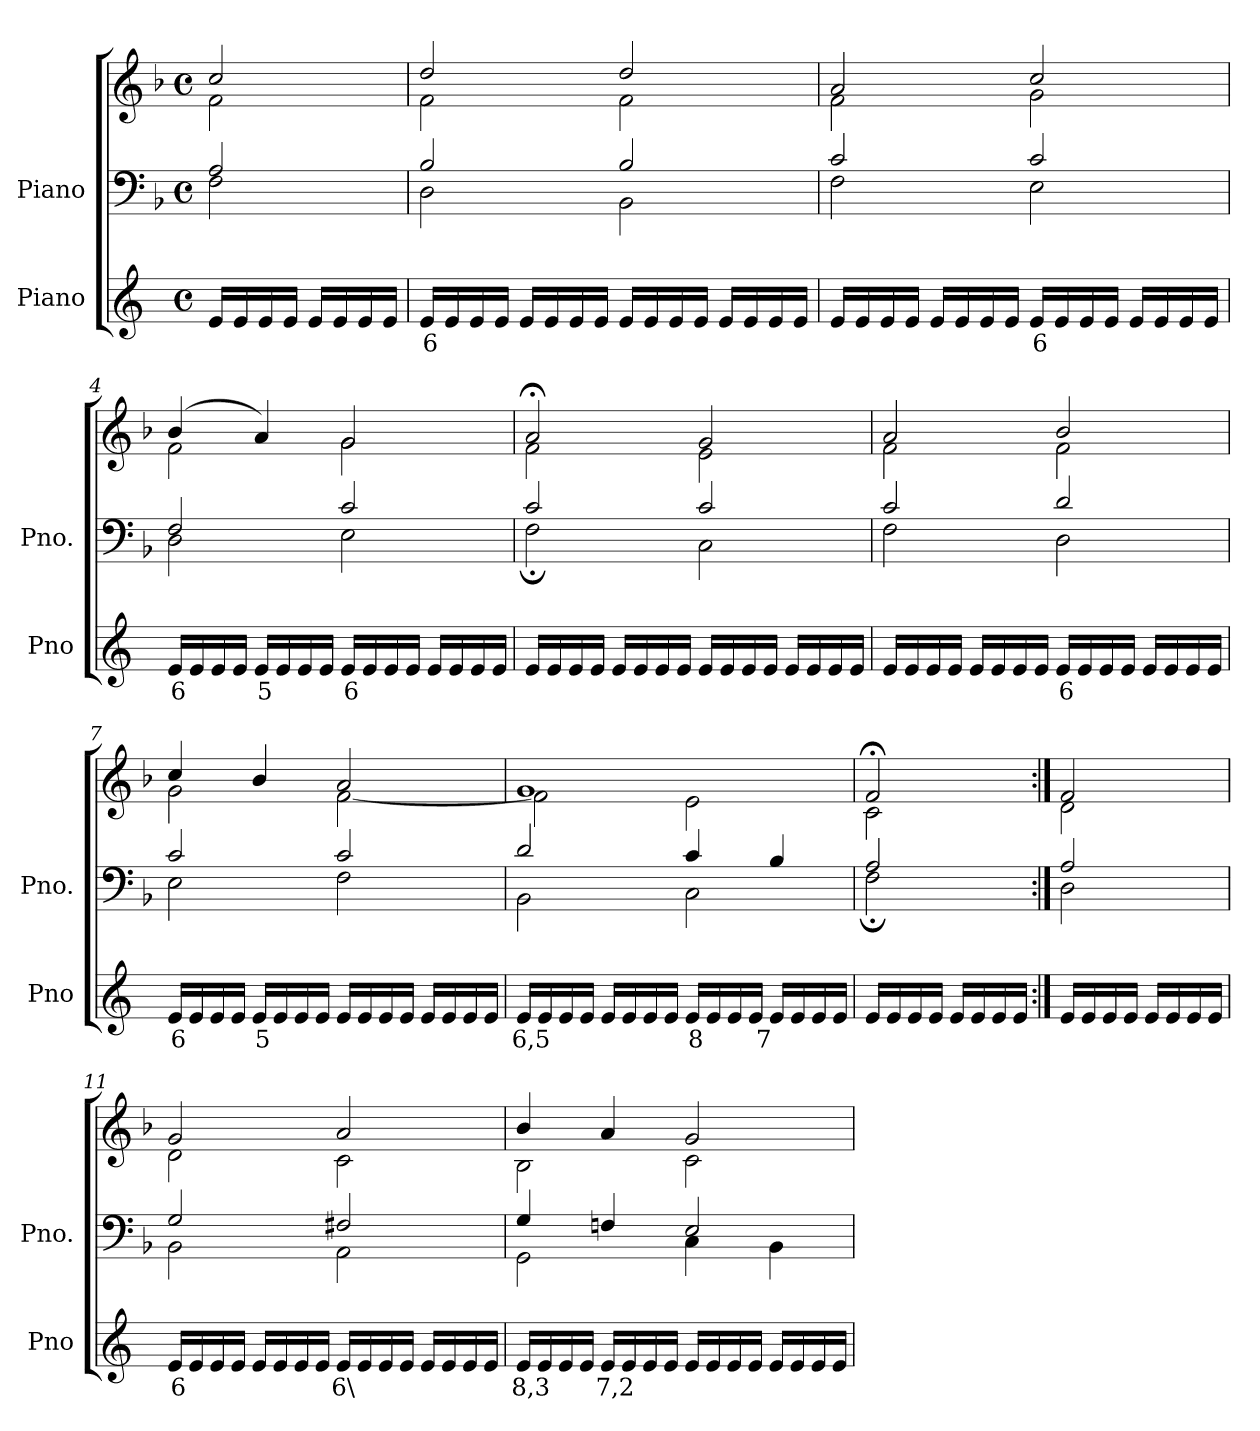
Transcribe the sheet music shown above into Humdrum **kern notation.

**kern	**text	**kern	**kern
*part2	*part2	*part1	*part1
*staff3	*staff3	*staff2	*staff1
*I"Piano	*	*I"Piano	*
*I'Pno	*	*I'Pno.	*
*clefG2	*	*clefF4	*clefG2
*k[]	*	*k[b-]	*k[b-]
*M4/4	*	*M4/4	*M4/4
*met(c)	*	*met(c)	*met(c)
=1	=1	=1	=1
*	*	*^	*^
16e/LL	.	2A/	2F\	2cc/	2f\
16e/	.	.	.	.	.
16e/	.	.	.	.	.
16e/JJ	.	.	.	.	.
16e/LL	.	.	.	.	.
16e/	.	.	.	.	.
16e/	.	.	.	.	.
16e/JJ	.	.	.	.	.
=2	=2	=2	=2	=2	=2
!	!LO:LY:b	!	!	!	!
16e/LL	6	2B-/	2D\	2dd/	2f\
16e/	.	.	.	.	.
16e/	.	.	.	.	.
16e/JJ	.	.	.	.	.
16e/LL	.	.	.	.	.
16e/	.	.	.	.	.
16e/	.	.	.	.	.
16e/JJ	.	.	.	.	.
16e/LL	.	2B-/	2BB-\	2dd/	2f\
16e/	.	.	.	.	.
16e/	.	.	.	.	.
16e/JJ	.	.	.	.	.
16e/LL	.	.	.	.	.
16e/	.	.	.	.	.
16e/	.	.	.	.	.
16e/JJ	.	.	.	.	.
=3	=3	=3	=3	=3	=3
16e/LL	.	2c/	2F\	2a/	2f\
16e/	.	.	.	.	.
16e/	.	.	.	.	.
16e/JJ	.	.	.	.	.
16e/LL	.	.	.	.	.
16e/	.	.	.	.	.
16e/	.	.	.	.	.
16e/JJ	.	.	.	.	.
!	!LO:LY:b	!	!	!	!
16e/LL	6	2c/	2E\	2cc/	2g\
16e/	.	.	.	.	.
16e/	.	.	.	.	.
16e/JJ	.	.	.	.	.
16e/LL	.	.	.	.	.
16e/	.	.	.	.	.
16e/	.	.	.	.	.
16e/JJ	.	.	.	.	.
=4	=4	=4	=4	=4	=4
!	!LO:LY:b	!	!	!	!
16e/LL	6	2F/	2D\	(>4b-/	2f\
16e/	.	.	.	.	.
16e/	.	.	.	.	.
16e/JJ	.	.	.	.	.
!	!LO:LY:b	!	!	!	!
16e/LL	5	.	.	4a/)	.
16e/	.	.	.	.	.
16e/	.	.	.	.	.
16e/JJ	.	.	.	.	.
!	!LO:LY:b	!	!	!	!
16e/LL	6	2c/	2E\	2g/	2g\
16e/	.	.	.	.	.
16e/	.	.	.	.	.
16e/JJ	.	.	.	.	.
16e/LL	.	.	.	.	.
16e/	.	.	.	.	.
16e/	.	.	.	.	.
16e/JJ	.	.	.	.	.
=5	=5	=5	=5	=5	=5
16e/LL	.	2c/	2F;\	2a;</	2f\
16e/	.	.	.	.	.
16e/	.	.	.	.	.
16e/JJ	.	.	.	.	.
16e/LL	.	.	.	.	.
16e/	.	.	.	.	.
16e/	.	.	.	.	.
16e/JJ	.	.	.	.	.
16e/LL	.	2c/	2C\	2g/	2e\
16e/	.	.	.	.	.
16e/	.	.	.	.	.
16e/JJ	.	.	.	.	.
16e/LL	.	.	.	.	.
16e/	.	.	.	.	.
16e/	.	.	.	.	.
16e/JJ	.	.	.	.	.
=6	=6	=6	=6	=6	=6
16e/LL	.	2c/	2F\	2a/	2f\
16e/	.	.	.	.	.
16e/	.	.	.	.	.
16e/JJ	.	.	.	.	.
16e/LL	.	.	.	.	.
16e/	.	.	.	.	.
16e/	.	.	.	.	.
16e/JJ	.	.	.	.	.
!	!LO:LY:b	!	!	!	!
16e/LL	6	2d/	2D\	2b-/	2f\
16e/	.	.	.	.	.
16e/	.	.	.	.	.
16e/JJ	.	.	.	.	.
16e/LL	.	.	.	.	.
16e/	.	.	.	.	.
16e/	.	.	.	.	.
16e/JJ	.	.	.	.	.
=7	=7	=7	=7	=7	=7
!	!LO:LY:b	!	!	!	!
16e/LL	6	2c/	2E\	4cc/	2g\
16e/	.	.	.	.	.
16e/	.	.	.	.	.
16e/JJ	.	.	.	.	.
!	!LO:LY:b	!	!	!	!
16e/LL	5	.	.	4b-/	.
16e/	.	.	.	.	.
16e/	.	.	.	.	.
16e/JJ	.	.	.	.	.
16e/LL	.	2c/	2F\	2a/	[2f\
16e/	.	.	.	.	.
16e/	.	.	.	.	.
16e/JJ	.	.	.	.	.
16e/LL	.	.	.	.	.
16e/	.	.	.	.	.
16e/	.	.	.	.	.
16e/JJ	.	.	.	.	.
=8	=8	=8	=8	=8	=8
!	!LO:LY:b	!	!	!	!
16e/LL	6,5	2d/	2BB-\	1g	2f\]
16e/	.	.	.	.	.
16e/	.	.	.	.	.
16e/JJ	.	.	.	.	.
16e/LL	.	.	.	.	.
16e/	.	.	.	.	.
16e/	.	.	.	.	.
16e/JJ	.	.	.	.	.
!	!LO:LY:b	!	!	!	!
16e/LL	8	4c/	2C\	.	2e\
16e/	.	.	.	.	.
16e/	.	.	.	.	.
16e/JJ	.	.	.	.	.
!	!LO:LY:b	!	!	!	!
16e/LL	7	4B-/	.	.	.
16e/	.	.	.	.	.
16e/	.	.	.	.	.
16e/JJ	.	.	.	.	.
=9	=9	=9	=9	=9	=9
16e/LL	.	2A/	2F;\	2f;</	2c\
16e/	.	.	.	.	.
16e/	.	.	.	.	.
16e/JJ	.	.	.	.	.
16e/LL	.	.	.	.	.
16e/	.	.	.	.	.
16e/	.	.	.	.	.
16e/JJ	.	.	.	.	.
=10:|!	=10:|!	=10:|!	=10:|!	=10:|!	=10:|!
16e/LL	.	2A/	2D\	2f/	2d\
16e/	.	.	.	.	.
16e/	.	.	.	.	.
16e/JJ	.	.	.	.	.
16e/LL	.	.	.	.	.
16e/	.	.	.	.	.
16e/	.	.	.	.	.
16e/JJ	.	.	.	.	.
=11	=11	=11	=11	=11	=11
!	!LO:LY:b	!	!	!	!
16e/LL	6	2G/	2BB-\	2g/	2d\
16e/	.	.	.	.	.
16e/	.	.	.	.	.
16e/JJ	.	.	.	.	.
16e/LL	.	.	.	.	.
16e/	.	.	.	.	.
16e/	.	.	.	.	.
16e/JJ	.	.	.	.	.
!	!LO:LY:b	!	!	!	!
16e/LL	6\	2F#X/	2AA\	2a/	2c\
16e/	.	.	.	.	.
16e/	.	.	.	.	.
16e/JJ	.	.	.	.	.
16e/LL	.	.	.	.	.
16e/	.	.	.	.	.
16e/	.	.	.	.	.
16e/JJ	.	.	.	.	.
=12	=12	=12	=12	=12	=12
!	!LO:LY:b	!	!	!	!
16e/LL	8,3	4G/	2GG\	4b-/	2B-\
16e/	.	.	.	.	.
16e/	.	.	.	.	.
16e/JJ	.	.	.	.	.
!	!LO:LY:b	!	!	!	!
16e/LL	7,2	4Fn/	.	4a/	.
16e/	.	.	.	.	.
16e/	.	.	.	.	.
16e/JJ	.	.	.	.	.
16e/LL	.	2E/	4C\	2g/	2c\
16e/	.	.	.	.	.
16e/	.	.	.	.	.
16e/JJ	.	.	.	.	.
!	!LO:LY:b	!	!	!	!
16e/LL	_	.	4BB-\	.	.
16e/	.	.	.	.	.
16e/	.	.	.	.	.
16e/JJ	.	.	.	.	.
*	*	*v	*v	*	*
*	*	*	*v	*v
=	=	=	=
*-	*-	*-	*-
